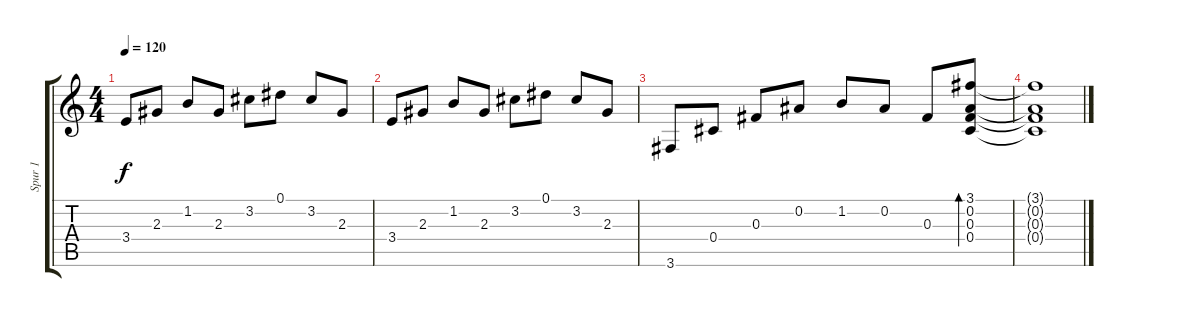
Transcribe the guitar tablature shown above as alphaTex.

\track ("Spur 1" "Spur 1") {instrument acousticguitarsteel}
\staff {score tabs}
\tuning (Eb4 Bb3 Gb3 Db3 Ab2 Eb2) {hide}
\ts (4 4)
\tempo 120
\clef g2
\ks c
3.4.8{dy f} 2.3.8 1.2.8 2.3.8 3.2.8 0.1.8 3.2.8 2.3.8 |
3.4.8 2.3.8 1.2.8 2.3.8 3.2.8 0.1.8 3.2.8 2.3.8 |
3.6.8 0.4.8 0.3.8 0.2.8 1.2.8 0.2.8 0.3.8 (3.1 0.2 0.3 0.4).8{bd 240} |
(3.1{t} 0.2{t} 0.3{t} 0.4{t}).1
